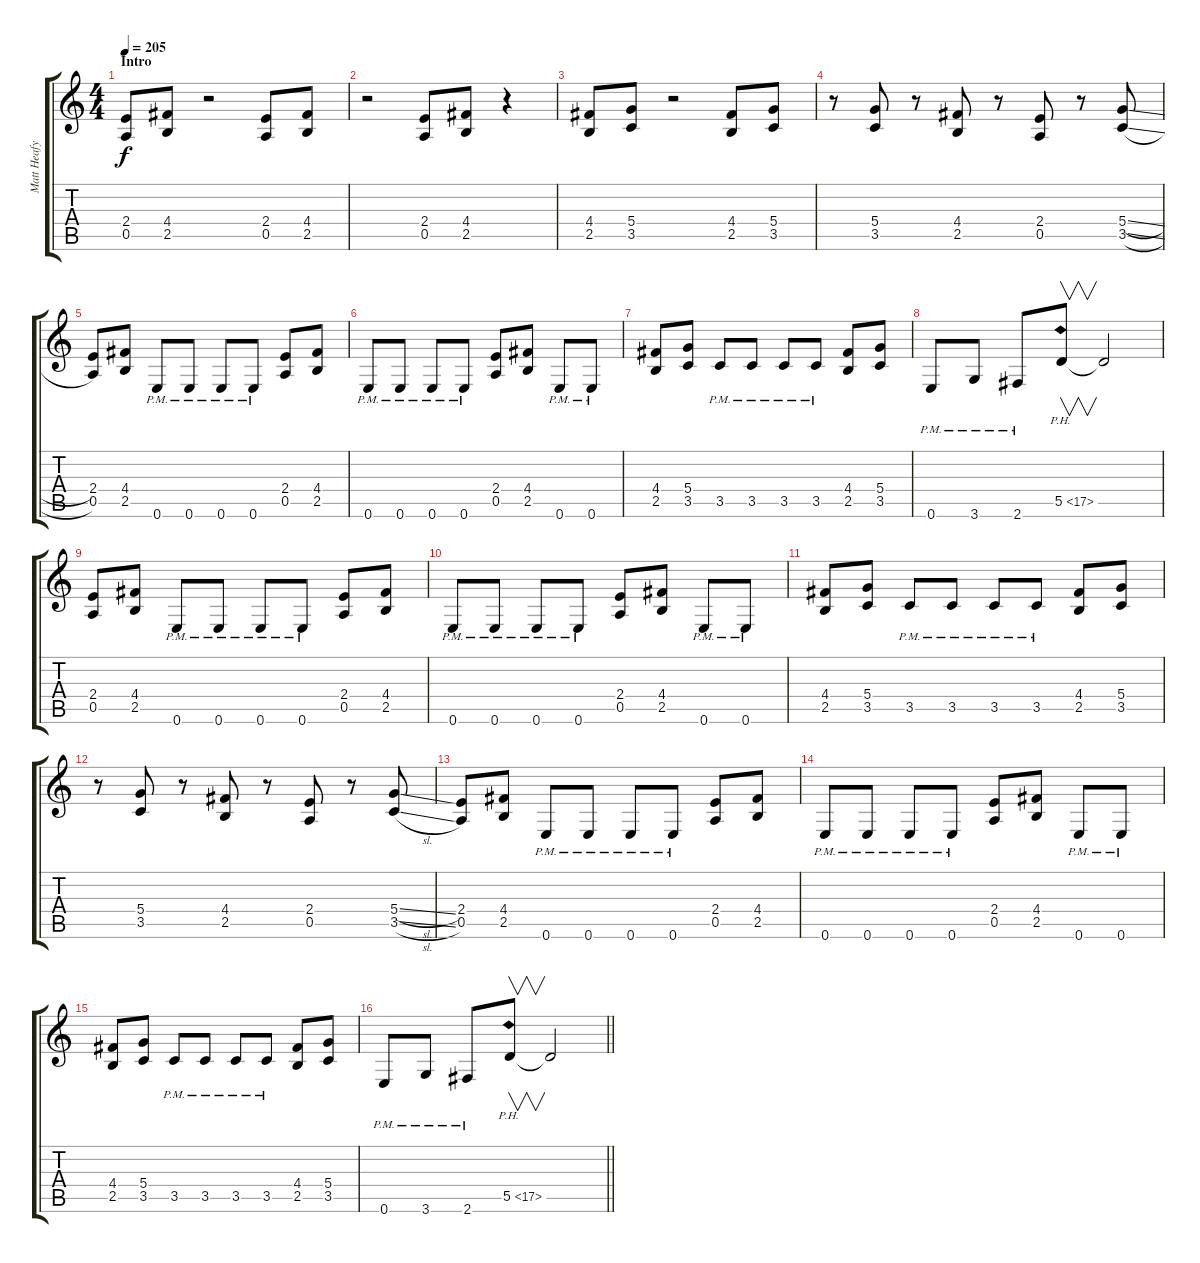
\track ("Matt Heafy" "Matt Heafy") {instrument distortionguitar}
\staff {score tabs}
\tuning (E4 B3 G3 D3 A2 E2) {hide}
\ts (4 4)
\section ("" "Intro")
\tempo 205
\clef g2
\ks c
(2.4 0.5).8{dy f instrument distortionguitar} (4.4 2.5).8 r.2 (2.4 0.5).8 (4.4 2.5).8 |
r.2 (2.4 0.5).8 (4.4 2.5).8 r.4 |
(4.4 2.5).8 (5.4 3.5).8 r.2 (4.4 2.5).8 (5.4 3.5).8 |
r.8 (5.4 3.5).8 r.8 (4.4 2.5).8 r.8 (2.4 0.5).8 r.8 (5.4{sl} 3.5{sl}).8 |
(2.4 0.5).8 (4.4 2.5).8 0.6{pm}.8 0.6{pm}.8 0.6{pm}.8 0.6{pm}.8 (2.4 0.5).8 (4.4 2.5).8 |
0.6{pm}.8 0.6{pm}.8 0.6{pm}.8 0.6{pm}.8 (2.4 0.5).8 (4.4 2.5).8 0.6{pm}.8 0.6{pm}.8 |
(4.4 2.5).8 (5.4 3.5).8 3.5{pm}.8 3.5{pm}.8 3.5{pm}.8 3.5{pm}.8 (4.4 2.5).8 (5.4 3.5).8 |
0.6{pm}.8 3.6{pm}.8 2.6{pm}.8 5.5{ph 12}.8{v} 5.5{t}.2 |
(2.4 0.5).8 (4.4 2.5).8 0.6{pm}.8 0.6{pm}.8 0.6{pm}.8 0.6{pm}.8 (2.4 0.5).8 (4.4 2.5).8 |
0.6{pm}.8 0.6{pm}.8 0.6{pm}.8 0.6{pm}.8 (2.4 0.5).8 (4.4 2.5).8 0.6{pm}.8 0.6{pm}.8 |
(4.4 2.5).8 (5.4 3.5).8 3.5{pm}.8 3.5{pm}.8 3.5{pm}.8 3.5{pm}.8 (4.4 2.5).8 (5.4 3.5).8 |
r.8 (5.4 3.5).8 r.8 (4.4 2.5).8 r.8 (2.4 0.5).8 r.8 (5.4{sl} 3.5{sl}).8 |
(2.4 0.5).8 (4.4 2.5).8 0.6{pm}.8 0.6{pm}.8 0.6{pm}.8 0.6{pm}.8 (2.4 0.5).8 (4.4 2.5).8 |
0.6{pm}.8 0.6{pm}.8 0.6{pm}.8 0.6{pm}.8 (2.4 0.5).8 (4.4 2.5).8 0.6{pm}.8 0.6{pm}.8 |
(4.4 2.5).8 (5.4 3.5).8 3.5{pm}.8 3.5{pm}.8 3.5{pm}.8 3.5{pm}.8 (4.4 2.5).8 (5.4 3.5).8 |
\barLineRight lightlight
0.6{pm}.8 3.6{pm}.8 2.6{pm}.8 5.5{ph 12}.8{v} 5.5{t}.2
